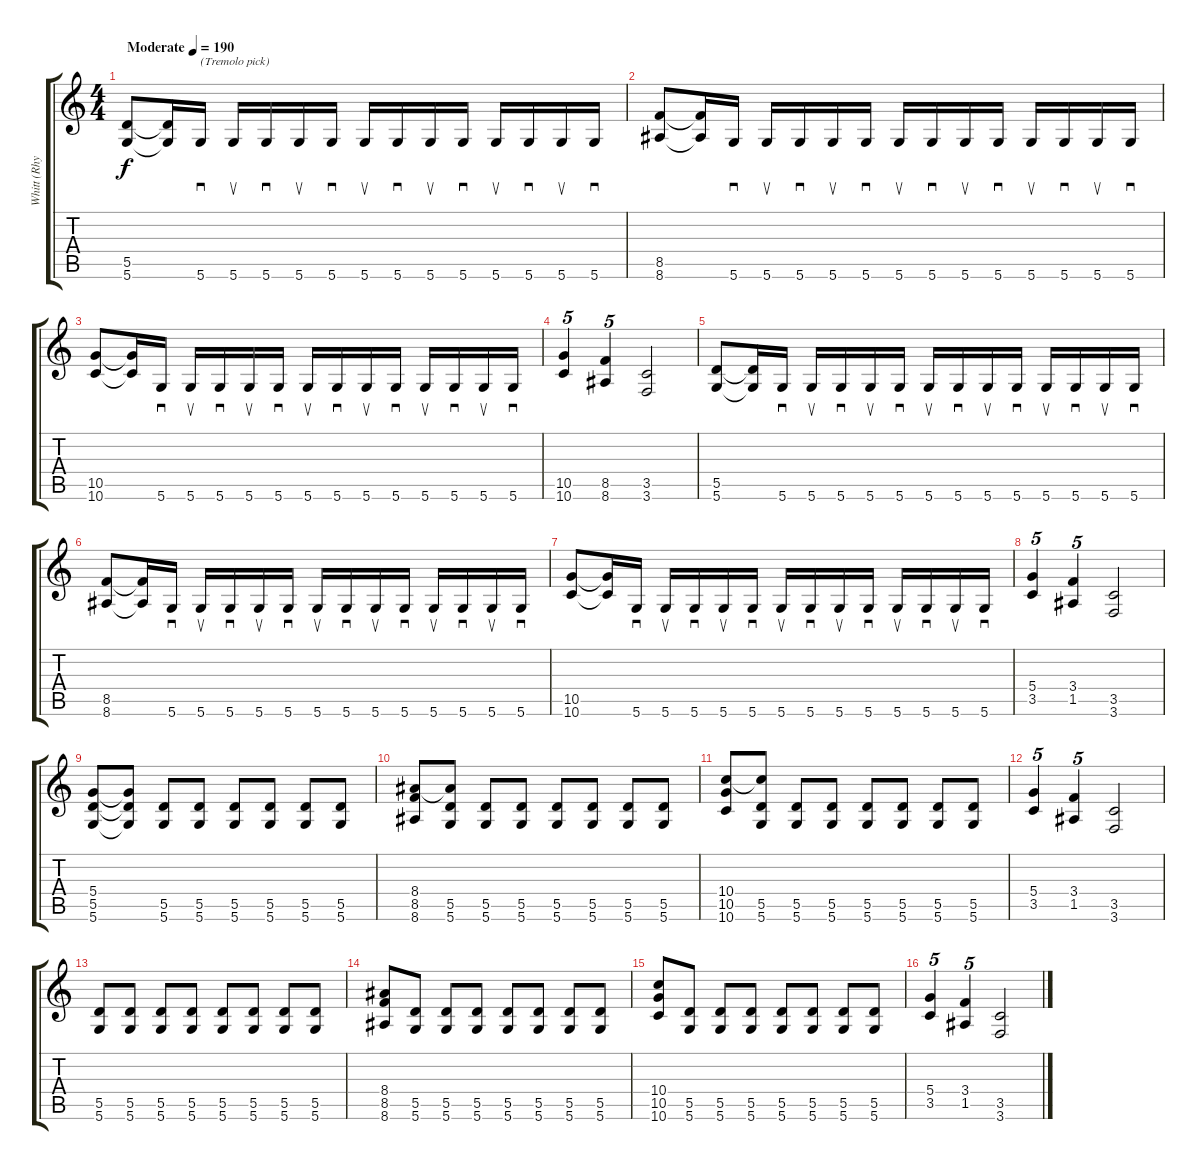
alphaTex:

\track ("Whitt (Rhythm)" "Whitt (Rhy") {instrument distortionguitar}
\staff {score tabs}
\tuning (E4 B3 G3 D3 A2 D2) {hide}
\ts (4 4)
\tempo (190 "Moderate")
\clef g2
\ks c
(5.5 5.6).8{dy f instrument distortionguitar} (5.5{t} 5.6{t}).16 5.6.16{sd txt "(Tremolo pick)"} 5.6.16{su} 5.6.16{sd} 5.6.16{su} 5.6.16{sd} 5.6.16{su} 5.6.16{sd} 5.6.16{su} 5.6.16{sd} 5.6.16{su} 5.6.16{sd} 5.6.16{su} 5.6.16{sd} |
(8.5 8.6).8 (8.5{t} 8.6{t}).16 5.6.16{sd} 5.6.16{su} 5.6.16{sd} 5.6.16{su} 5.6.16{sd} 5.6.16{su} 5.6.16{sd} 5.6.16{su} 5.6.16{sd} 5.6.16{su} 5.6.16{sd} 5.6.16{su} 5.6.16{sd} |
(10.5 10.6).8 (10.5{t} 10.6{t}).16 5.6.16{sd} 5.6.16{su} 5.6.16{sd} 5.6.16{su} 5.6.16{sd} 5.6.16{su} 5.6.16{sd} 5.6.16{su} 5.6.16{sd} 5.6.16{su} 5.6.16{sd} 5.6.16{su} 5.6.16{sd} |
(10.5 10.6).4{tu (5 4)} (8.5 8.6).4{tu (5 4)} (3.5 3.6).2 |
(5.5 5.6).8 (5.5{t} 5.6{t}).16 5.6.16{sd} 5.6.16{su} 5.6.16{sd} 5.6.16{su} 5.6.16{sd} 5.6.16{su} 5.6.16{sd} 5.6.16{su} 5.6.16{sd} 5.6.16{su} 5.6.16{sd} 5.6.16{su} 5.6.16{sd} |
(8.5 8.6).8 (8.5{t} 8.6{t}).16 5.6.16{sd} 5.6.16{su} 5.6.16{sd} 5.6.16{su} 5.6.16{sd} 5.6.16{su} 5.6.16{sd} 5.6.16{su} 5.6.16{sd} 5.6.16{su} 5.6.16{sd} 5.6.16{su} 5.6.16{sd} |
(10.5 10.6).8 (10.5{t} 10.6{t}).16 5.6.16{sd} 5.6.16{su} 5.6.16{sd} 5.6.16{su} 5.6.16{sd} 5.6.16{su} 5.6.16{sd} 5.6.16{su} 5.6.16{sd} 5.6.16{su} 5.6.16{sd} 5.6.16{su} 5.6.16{sd} |
(5.4 3.5).4{tu (5 4)} (3.4 1.5).4{tu (5 4)} (3.5 3.6).2 |
(5.4 5.5 5.6).8 (5.4{t} 5.5{t} 5.6{t}).8 (5.5 5.6).8 (5.5 5.6).8 (5.5 5.6).8 (5.5 5.6).8 (5.5 5.6).8 (5.5 5.6).8 |
(8.4 8.5 8.6).8 (8.4{t} 5.5 5.6).8 (5.5 5.6).8 (5.5 5.6).8 (5.5 5.6).8 (5.5 5.6).8 (5.5 5.6).8 (5.5 5.6).8 |
(10.4 10.5 10.6).8 (10.4{t} 5.5 5.6).8 (5.5 5.6).8 (5.5 5.6).8 (5.5 5.6).8 (5.5 5.6).8 (5.5 5.6).8 (5.5 5.6).8 |
(5.4 3.5).4{tu (5 4)} (3.4 1.5).4{tu (5 4)} (3.5 3.6).2 |
(5.5 5.6).8 (5.5 5.6).8 (5.5 5.6).8 (5.5 5.6).8 (5.5 5.6).8 (5.5 5.6).8 (5.5 5.6).8 (5.5 5.6).8 |
(8.4 8.5 8.6).8 (5.5 5.6).8 (5.5 5.6).8 (5.5 5.6).8 (5.5 5.6).8 (5.5 5.6).8 (5.5 5.6).8 (5.5 5.6).8 |
(10.4 10.5 10.6).8 (5.5 5.6).8 (5.5 5.6).8 (5.5 5.6).8 (5.5 5.6).8 (5.5 5.6).8 (5.5 5.6).8 (5.5 5.6).8 |
(5.4 3.5).4{tu (5 4)} (3.4 1.5).4{tu (5 4)} (3.5 3.6).2
